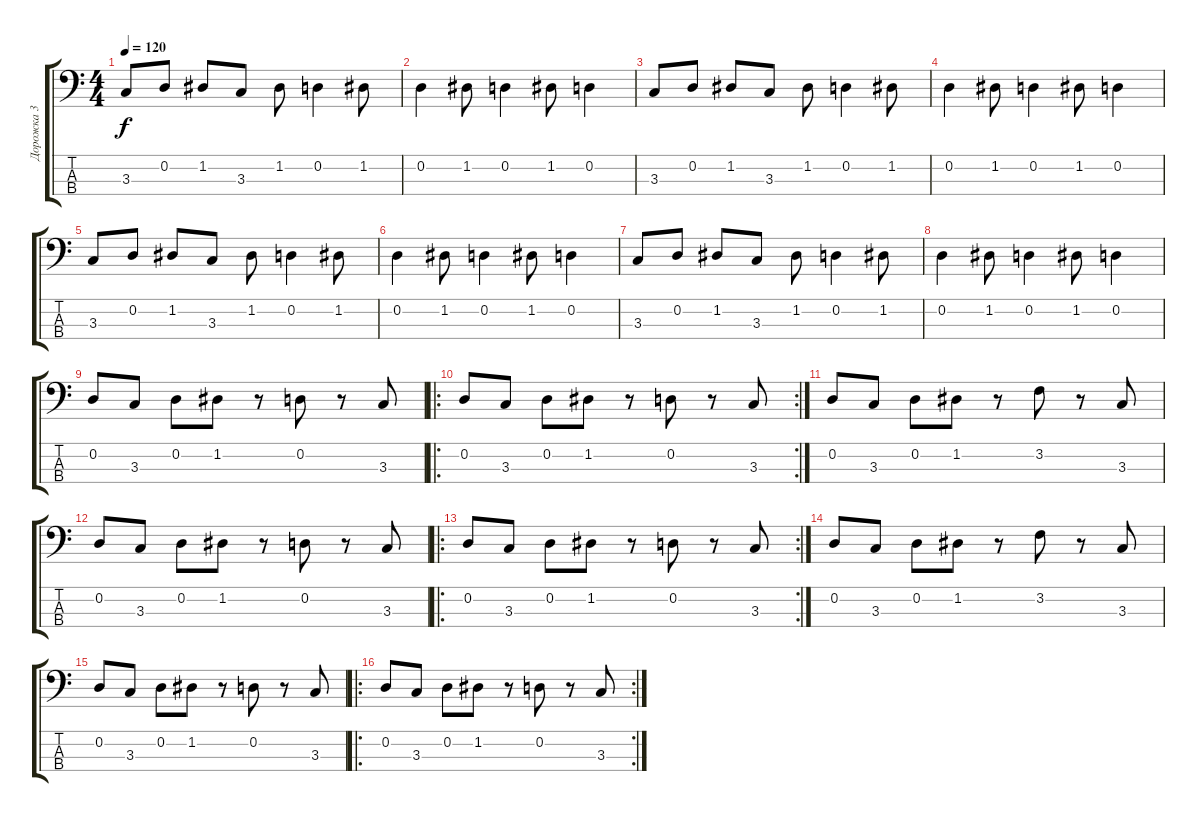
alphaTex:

\track ("Дорожка 3" "Дорожка 3") {instrument electricbassfinger}
\staff {score tabs}
\tuning (G2 D2 A1 E1) {hide}
\ts (4 4)
\tempo 120
\clef f4
\ks c
3.3.8{dy f} 0.2.8 1.2.8 3.3.8 1.2.8 0.2.4 1.2.8 |
0.2.4 1.2.8 0.2.4 1.2.8 0.2.4 |
3.3.8 0.2.8 1.2.8 3.3.8 1.2.8 0.2.4 1.2.8 |
0.2.4 1.2.8 0.2.4 1.2.8 0.2.4 |
3.3.8 0.2.8 1.2.8 3.3.8 1.2.8 0.2.4 1.2.8 |
0.2.4 1.2.8 0.2.4 1.2.8 0.2.4 |
3.3.8 0.2.8 1.2.8 3.3.8 1.2.8 0.2.4 1.2.8 |
0.2.4 1.2.8 0.2.4 1.2.8 0.2.4 |
0.2.8 3.3.8 0.2.8 1.2.8 r.8 0.2.8 r.8 3.3.8 |
\ro
\rc 2
0.2.8 3.3.8 0.2.8 1.2.8 r.8 0.2.8 r.8 3.3.8 |
0.2.8 3.3.8 0.2.8 1.2.8 r.8 3.2.8 r.8 3.3.8 |
0.2.8 3.3.8 0.2.8 1.2.8 r.8 0.2.8 r.8 3.3.8 |
\ro
\rc 2
0.2.8 3.3.8 0.2.8 1.2.8 r.8 0.2.8 r.8 3.3.8 |
0.2.8 3.3.8 0.2.8 1.2.8 r.8 3.2.8 r.8 3.3.8 |
0.2.8 3.3.8 0.2.8 1.2.8 r.8 0.2.8 r.8 3.3.8 |
\ro
\rc 2
0.2.8 3.3.8 0.2.8 1.2.8 r.8 0.2.8 r.8 3.3.8
